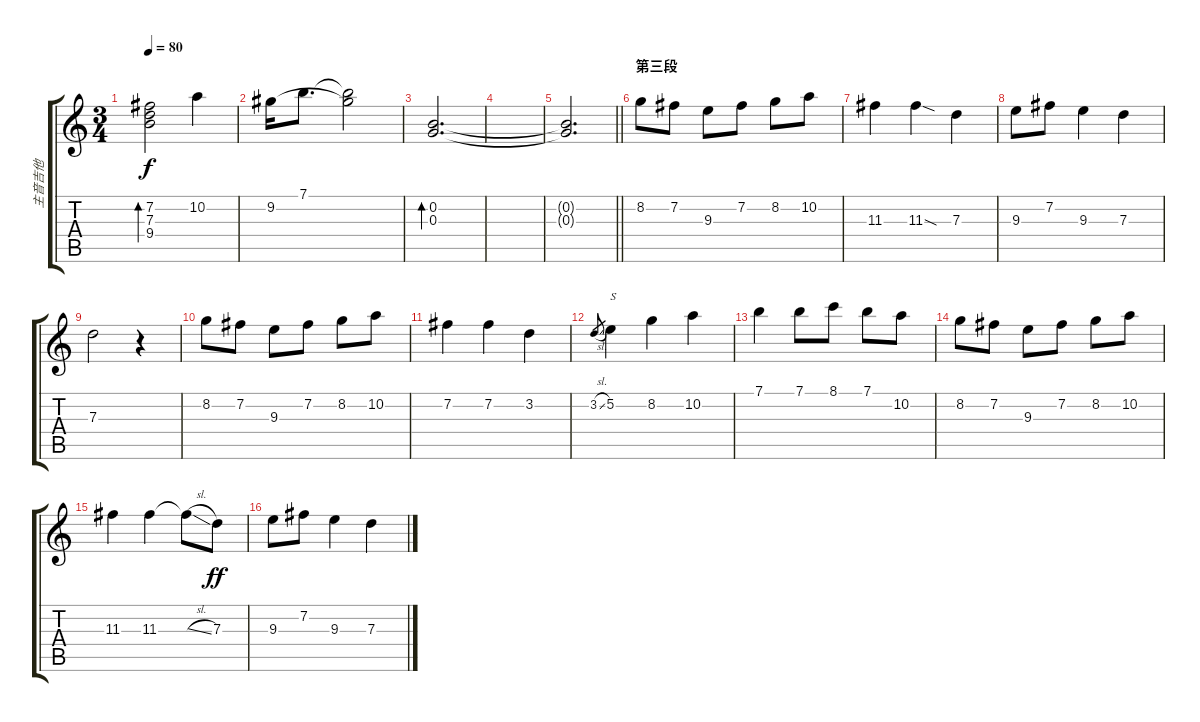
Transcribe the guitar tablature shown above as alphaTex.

\track ("主音吉他" "主音吉他") {instrument acousticguitarsteel}
\staff {score tabs}
\tuning (E4 B3 G3 D3 A2 E2) {hide}
\ts (3 4)
\tempo 80
\clef g2
\ks c
(7.2 7.3 9.4).2{bd 480 dy f} 10.2.4 |
9.2.16 7.1.8{d} (7.1{t} 9.2{t}).2 |
(0.2 0.3).2{d bd 480} |
|
\barLineRight lightlight
(0.2{t} 0.3{t}).2{d txt " "} |
\section ("" "第三段")
8.2.8 7.2.8 9.3.8 7.2.8 8.2.8 10.2.8 |
11.3.4 11.3{sod}.4 7.3.4 |
9.3.8 7.2.8 9.3.4 7.3.4 |
7.3.2 r.4 |
8.2.8 7.2.8 9.3.8 7.2.8 8.2.8 10.2.8 |
7.2.4 7.2.4 3.2.4 |
3.2{sl}.8{gr} 5.2.4{txt "S"} 8.2.4 10.2.4 |
7.1.4 7.1.8 8.1.8 7.1.8 10.2.8 |
8.2.8 7.2.8 9.3.8 7.2.8 8.2.8 10.2.8 |
11.3.4 11.3.4 11.3{sl t}.8 7.3.8{dy ff} |
9.3.8 7.2.8 9.3.4 7.3.4
